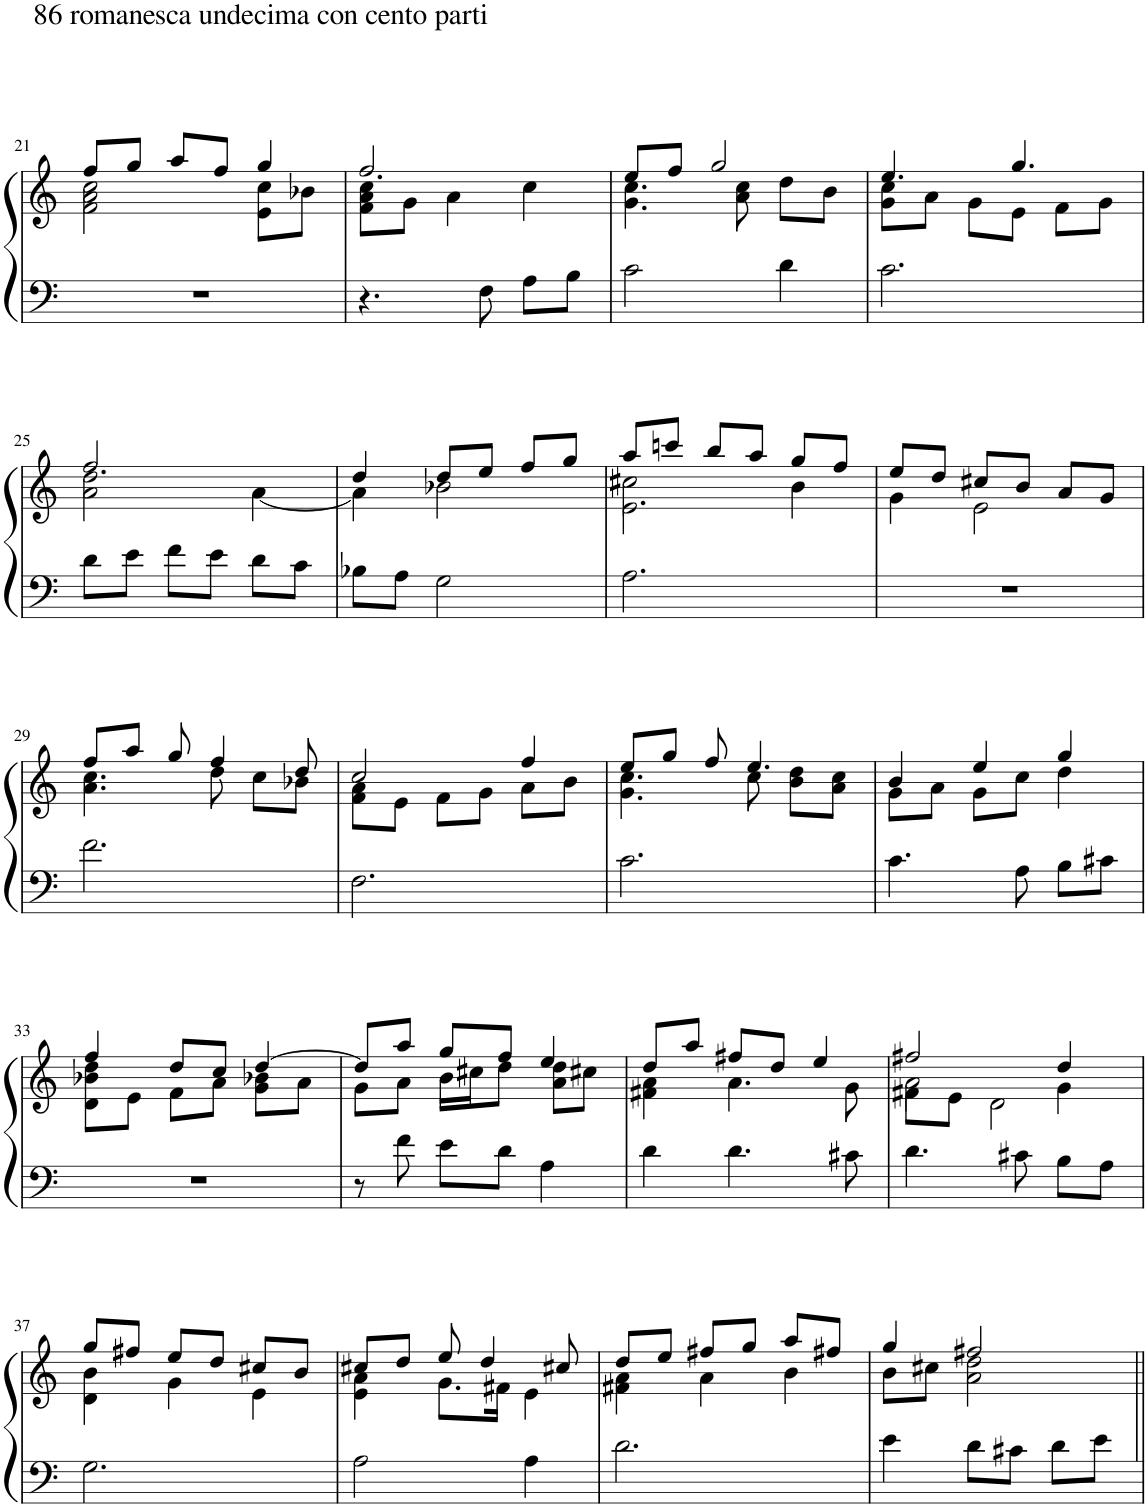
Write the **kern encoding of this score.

**kern	**kern
*part1	*part1
*staff2	*staff1
*I"Piano	*
*I'Pno.	*
!!LO:PB:g=z
*clefF4	*clefG2
*k[]	*k[]
*M3/4	*M3/4
=21	=21
*	*^
!	!LO:TX:a:t=86 romanesca undecima con cento parti	!
!LO:TX:a:t=86 romanesca undecima con cento parti	!	!
2.r	8ff/L	2f\ 2a\ 2cc\
.	8gg/J	.
.	8aa/L	.
.	8ff/J	.
.	4gg/	8e\ 8cc\L
.	.	8b-X\J
=22	=22	=22
4.r	2.ff/	8f\ 8a\ 8cc\L
.	.	8g\J
.	.	4a\
8F\	.	.
8A\L	.	4cc\
8B\J	.	.
=23	=23	=23
2c\	8ee/L	4.g\ 4.cc\
.	8ff/J	.
.	2gg/	.
.	.	8a\ 8cc\
4d\	.	8dd\L
.	.	8b\J
=24	=24	=24
2.c\	4.ee/	8g\ 8cc\L
.	.	8a\J
.	.	8g\L
.	4.gg/	8e\J
.	.	8f\L
.	.	8g\J
!!LO:LB:g=z	!!
=25	=25	=25
8d\L	2.ff/	2a\ 2dd\
8e\J	.	.
8f\L	.	.
8e\J	.	.
8d\L	.	[4a\
8c\J	.	.
=26	=26	=26
8B-X\L	4dd/	4a\]
8A\J	.	.
2G\	8dd/L	2b-X\
.	8ee/J	.
.	8ff/L	.
.	8gg/J	.
=27	=27	=27
*	*	*^
2.A\	8aa/L	2cc#X\	2.e\
.	8cccn/J	.	.
.	8bb/L	.	.
.	8aa/J	.	.
.	8gg/L	4b\	.
.	8ff/J	.	.
*	*	*v	*v
=28	=28	=28
2.r	8ee/L	4g\
.	8dd/J	.
.	8cc#X/L	2e\
.	8b/J	.
.	8a/L	.
.	8g/J	.
!!LO:LB:g=z	!!
=29	=29	=29
2.f\	8ff/L	4.a\ 4.cc\
.	8aa/J	.
.	8gg/	.
.	4ff/	8dd\
.	.	8cc\L
.	8dd/	8b-X\J
=30	=30	=30
2.F\	2cc/	8f\ 8a\L
.	.	8e\J
.	.	8f\L
.	.	8g\J
.	4ff/	8a\L
.	.	8b\J
=31	=31	=31
2.c\	8ee/L	4.g\ 4.cc\
.	8gg/J	.
.	8ff/	.
.	4.ee/	8cc\
.	.	8b\ 8dd\L
.	.	8a\ 8cc\J
=32	=32	=32
4.c\	4b/	8g\L
.	.	8a\J
.	4ee/	8g\L
8A\	.	8cc\J
8B\L	4gg/	4dd\
8c#X\J	.	.
!!LO:LB:g=z	!!
=33	=33	=33
2.r	4ff/	8d\ 8b-X\ 8dd\L
.	.	8e\J
.	8dd/L	8f\L
.	8cc/J	8a\J
.	[4dd/	8g\ 8b-X\L
.	.	8a\J
=34	=34	=34
8r	8dd/L]	8g\L
8f\	8aa/J	8a\J
8e\L	8gg/L	16b\LL
.	.	16cc#X\J
8d\J	8ff/J	8dd\J
4A\	4ee/	8a\ 8dd\L
.	.	8cc#X\J
=35	=35	=35
4d\	8dd/L	4f#X\ 4a\
.	8aa/J	.
4.d\	8ff#X/L	4.a\
.	8dd/J	.
.	4ee/	.
8c#X\	.	8g\
=36	=36	=36
*	*	*^
4.d\	2ff#X/	2a\	8f#X\L
.	.	.	8e\J
.	.	.	2d\
8c#X\	.	.	.
8B\L	4dd/	4g\	.
8A\J	.	.	.
*	*	*v	*v
!!LO:LB:g=z
=37	=37	=37
2.G\	8gg/L	4d\ 4b\
.	8ff#X/J	.
.	8ee/L	4g\
.	8dd/J	.
.	8cc#X/L	4e\
.	8b/J	.
=38	=38	=38
2A\	8cc#X/L	4e\ 4a\
.	8dd/J	.
.	8ee/	8.g\L
.	4dd/	.
.	.	16f#X\Jk
4A\	.	4e\
.	8cc#X/	.
=39	=39	=39
2.d\	8dd/L	4f#X\ 4a\
.	8ee/J	.
.	8ff#X/L	4a\
.	8gg/J	.
.	8aa/L	4b\
.	8ff#X/J	.
=40	=40	=40
4e\	4gg/	8b\L
.	.	8cc#X\J
8d\L	2ff#X/	2a\ 2dd\
8c#X\J	.	.
8d\L	.	.
8e\J	.	.
*	*v	*v
=||	=||
*-	*-
